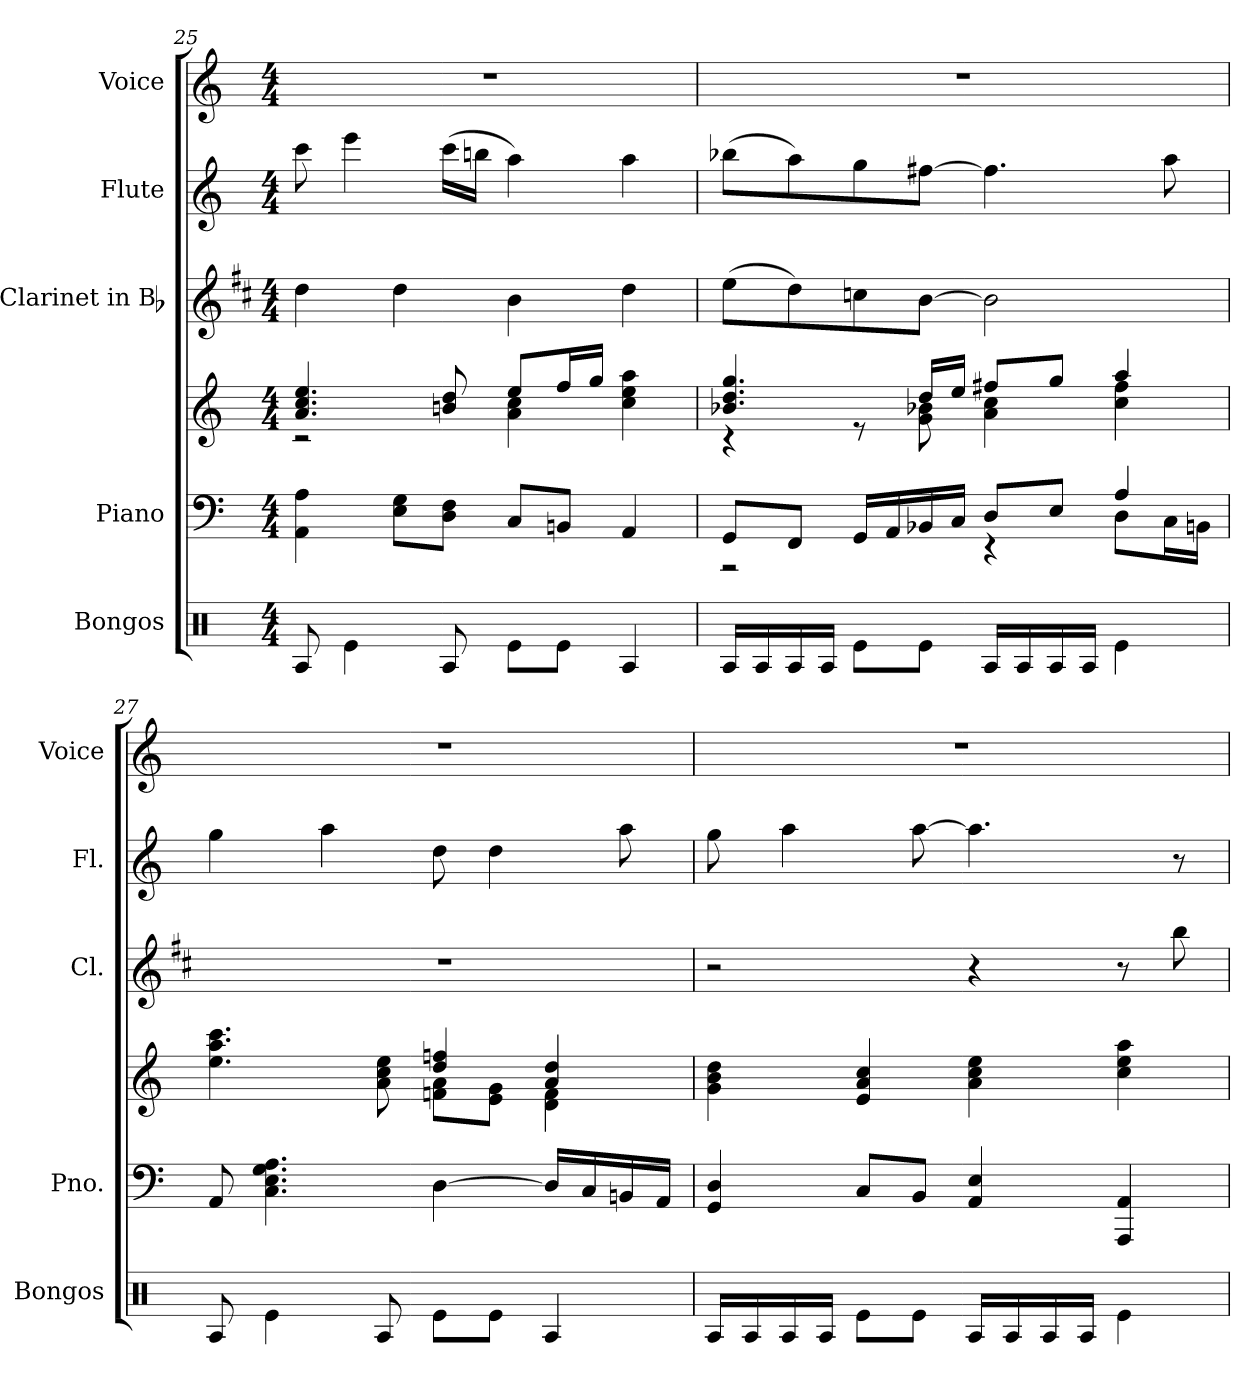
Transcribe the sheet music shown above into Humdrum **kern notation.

**kern	**kern	**kern	**kern	**kern	**kern
*part5	*part4	*part4	*part3	*part2	*part1
*staff6	*staff5	*staff4	*staff3	*staff2	*staff1
*I"Bongos	*I"Piano	*	*I"Clarinet in Bb	*I"Flute	*I"Voice
*I'Bongos	*I'Pno.	*	*I'Cl.	*I'Fl.	*I'Voice
*clefX	*clefF4	*clefG2	*clefG2	*clefG2	*clefG2
*	*	*	*ITrd1c2	*	*
*k[]	*k[]	*k[]	*k[]	*k[]	*k[]
*C:	*C:	*C:	*C:	*C:	*C:
*M4/4	*M4/4	*M4/4	*M4/4	*M4/4	*M4/4
=25	=25	=25	=25	=25	=25
*	*	*^	*	*	*
8RAi/	4AAi\ 4Ai	4.ai/ 4.cci 4.eei	2r	4cci\	8ccci\	1r
4Rei\	.	.	.	.	4eeei\	.
.	8Ei\ 8GiL	.	.	4cci\	.	.
8RAi/	8Di\ 8FiJ	8bni/ 8ddi	.	.	(16ccci\LL	.
.	.	.	.	.	16bbni\JJ	.
8Rei\L	8Ci/L	8eei/L	4ai\ 4cci	4ai\	4aai\)	.
8Rei\J	8BBni/J	16ffi/L	.	.	.	.
.	.	16ggi/JJ	.	.	.	.
4RAi/	4AAi/	4cci\ 4eei 4aai	4ryy	4cci\	4aai\	.
=26	=26	=26	=26	=26	=26	=26
*	*^	*	*	*	*	*
16RAi/LL	8GGi/L	2r	4.b-Xi/ 4.ddi 4.ggi	4r	(8ddi\L	(8bb-Xi\L	1r
16RAi/	.	.	.	.	.	.	.
16RAi/	8FFi/J	.	.	.	8cci\)	8aai\)	.
16RAi/JJ	.	.	.	.	.	.	.
8Rei\L	16GGi/LL	.	.	8r	8b-Xi\	8ggi\	.
.	16AAi/	.	.	.	.	.	.
8Rei\J	16BB-Xi/	.	16ddi/LL	8gi\ 8b-Xi	[8ai\J	[8ff#Xi\J	.
.	16Ci/JJ	.	16eei/JJ	.	.	.	.
16RAi/LL	8Di/L	4r	8ff#Xi/L	4ai\ 4cci	2ai\]	4.ff#i\]	.
16RAi/	.	.	.	.	.	.	.
16RAi/	8Ei/J	.	8ggi/J	.	.	.	.
16RAi/JJ	.	.	.	.	.	.	.
4Rei\	4Ai/	8Di\L	4aai/	4cci\ 4ff#i	.	.	.
.	.	16Ci\L	.	.	.	8aai\	.
.	.	16BBni\JJ	.	.	.	.	.
*	*v	*v	*	*	*	*	*
!!LO:LB:g=z
=27	=27	=27	=27	=27	=27	=27
8RAi/	8AAi/	4.eei\ 4.aai 4.ccci	2ryy	1r	4ggi\	1r
4Rei\	4.Ci\ 4.Ei 4.Gi 4.Ai	.	.	.	.	.
.	.	.	.	.	4aai\	.
8RAi/	.	8ai\ 8cci 8eei	.	.	.	.
8Rei\L	[4Di\	4ddi/ 4ffni	8fni\ 8aiL	.	8ddi\	.
8Rei\J	.	.	8ei\ 8giJ	.	4ddi\	.
4RAi/	16Di/LL]	4ai/ 4ddi	4di\ 4fi	.	.	.
.	16Ci/	.	.	.	.	.
.	16BBni/	.	.	.	8aai\	.
.	16AAi/JJ	.	.	.	.	.
*	*	*v	*v	*	*	*
=28	=28	=28	=28	=28	=28
16RAi/LL	4GGi/ 4Di	4gi\ 4bi 4ddi	2r	8ggi\	1r
16RAi/	.	.	.	.	.
16RAi/	.	.	.	4aai\	.
16RAi/JJ	.	.	.	.	.
8Rei\L	8Ci/L	4ei/ 4ai 4cci	.	.	.
8Rei\J	8BBi/J	.	.	[8aai\	.
16RAi/LL	4AAi/ 4Ei	4ai\ 4cci 4eei	4r	4.aai\]	.
16RAi/	.	.	.	.	.
16RAi/	.	.	.	.	.
16RAi/JJ	.	.	.	.	.
4Rei\	4AAAi/ 4AAi	4cci\ 4eei 4aai	8r	.	.
.	.	.	8aai\	8r	.
=	=	=	=	=	=
*-	*-	*-	*-	*-	*-
